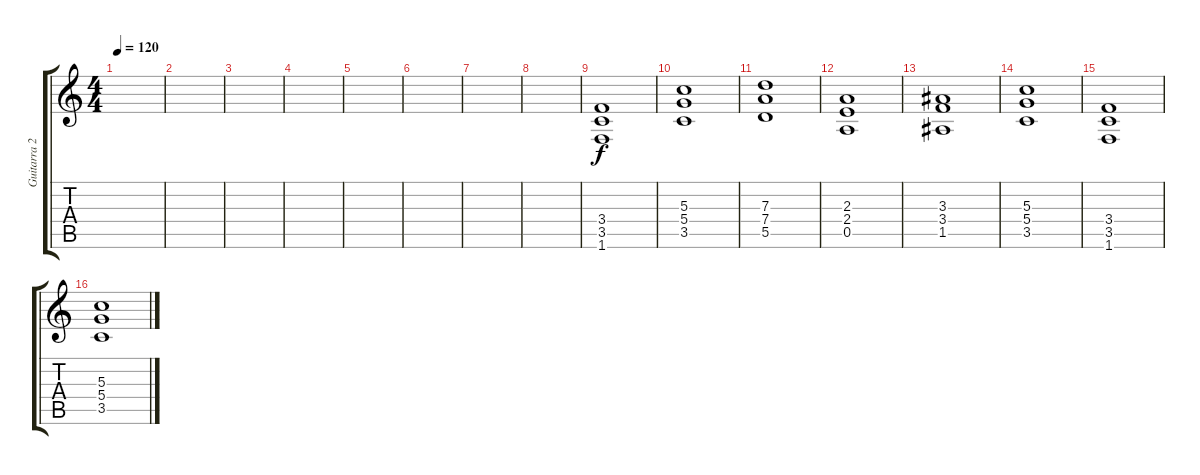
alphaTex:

\track ("Guitarra 2" "Guitarra 2") {instrument overdrivenguitar}
\staff {score tabs}
\tuning (E4 B3 G3 D3 A2 E2) {hide}
\ts (4 4)
\tempo 120
\clef g2
\ks c
|
|
|
|
|
|
|
|
(3.4 3.5 1.6).1{volume 10 balance 10} |
(5.3 5.4 3.5).1 |
(7.3 7.4 5.5).1 |
(2.3 2.4 0.5).1 |
(3.3 3.4 1.5).1 |
(5.3 5.4 3.5).1 |
(3.4 3.5 1.6).1 |
(5.3 5.4 3.5).1
